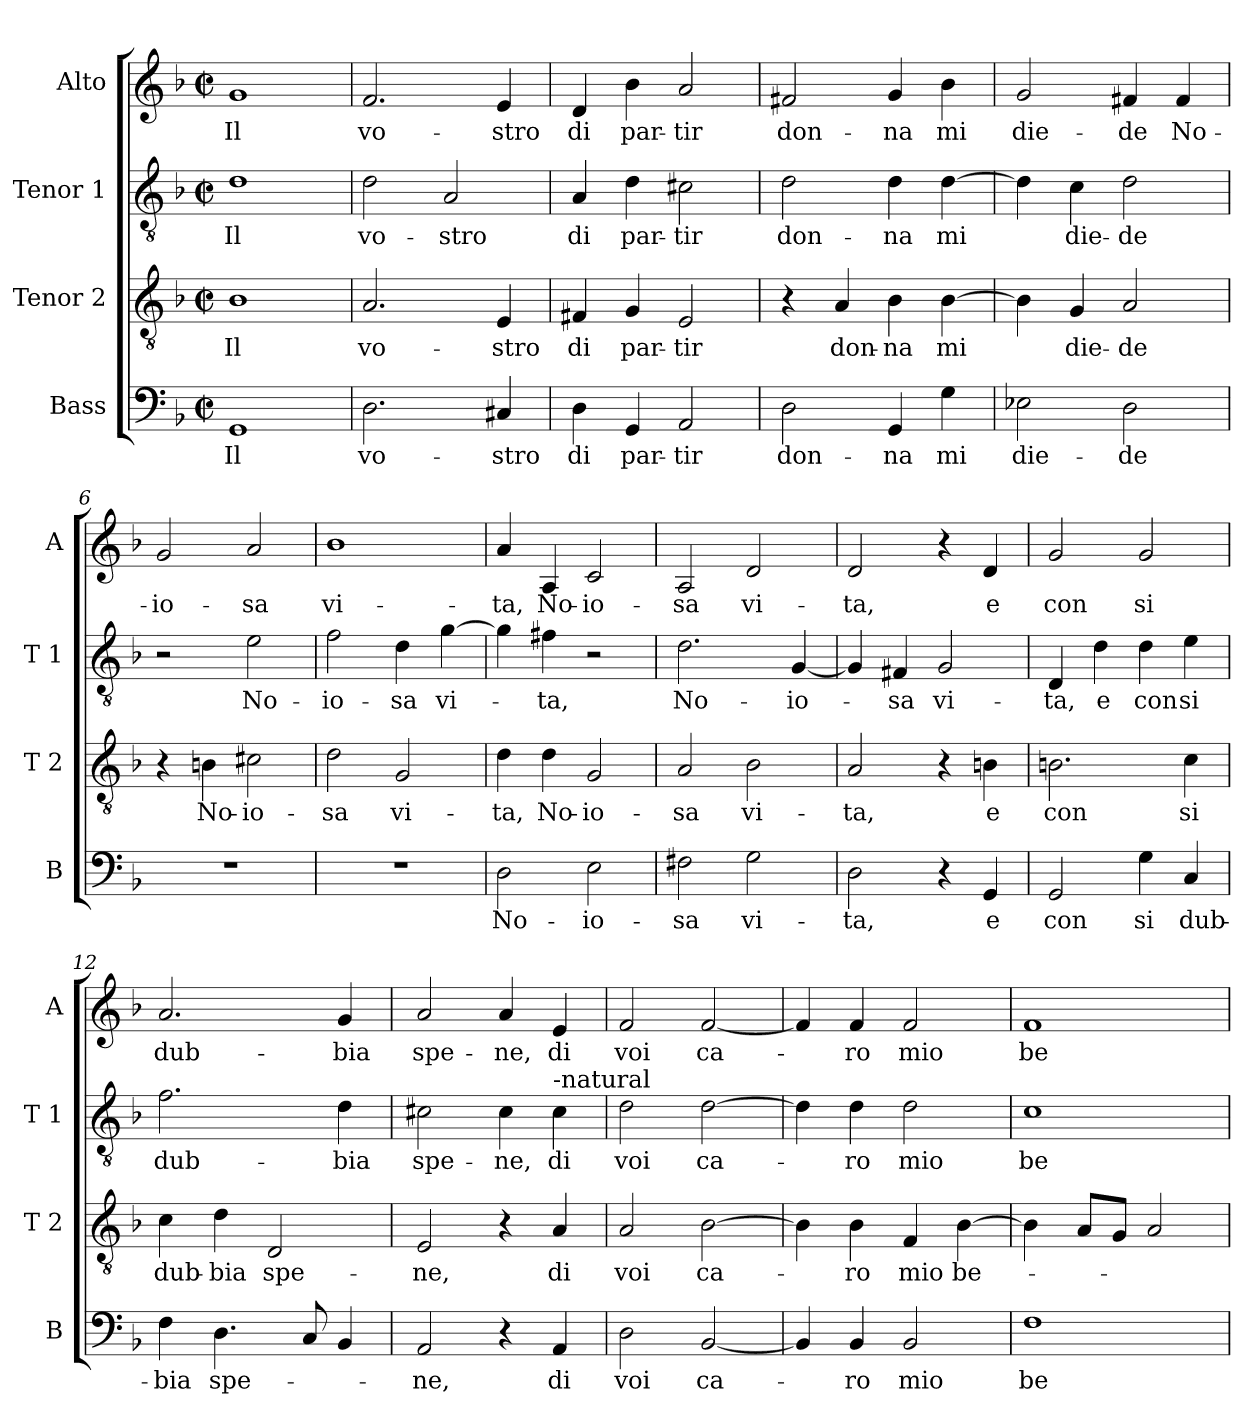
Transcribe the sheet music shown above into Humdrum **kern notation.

**kern	**text	**kern	**text	**kern	**text	**kern	**text
*part4	*part4	*part3	*part3	*part2	*part2	*part1	*part1
*staff4	*staff4	*staff3	*staff3	*staff2	*staff2	*staff1	*staff1
*I"Bass	*	*I"Tenor 2	*	*I"Tenor 1	*	*I"Alto	*
*I'B	*	*I'T 2	*	*I'T 1	*	*I'A	*
*clefF4	*	*clefGv2	*	*clefGv2	*	*clefG2	*
*k[b-]	*	*k[b-]	*	*k[b-]	*	*k[b-]	*
*F:	*	*F:	*	*F:	*	*F:	*
*M2/2	*	*M2/2	*	*M2/2	*	*M2/2	*
*met(c|)	*	*met(c|)	*	*met(c|)	*	*met(c|)	*
=1	=1	=1	=1	=1	=1	=1	=1
!	!LO:LY:b	!	!LO:LY:b	!	!LO:LY:b	!	!LO:LY:b
1GG	Il	1B-	Il	1d	Il	1g	Il
=2	=2	=2	=2	=2	=2	=2	=2
!	!LO:LY:b	!	!LO:LY:b	!	!LO:LY:b	!	!LO:LY:b
2.D\	vo-	2.A/	vo-	2d\	vo-	2.f/	vo-
!	!	!	!	!	!LO:LY:b	!	!
.	.	.	.	2A/	-stro	.	.
!	!LO:LY:b	!	!LO:LY:b	!	!	!	!LO:LY:b
4C#X/	-stro	4E/	-stro	.	.	4e/	-stro
=3	=3	=3	=3	=3	=3	=3	=3
!	!LO:LY:b	!	!LO:LY:b	!	!LO:LY:b	!	!LO:LY:b
4D\	di	4F#X/	di	4A/	di	4d/	di
!	!LO:LY:b	!	!LO:LY:b	!	!LO:LY:b	!	!LO:LY:b
4GG/	par-	4G/	par-	4d\	par-	4b-\	par-
!	!LO:LY:b	!	!LO:LY:b	!	!LO:LY:b	!	!LO:LY:b
2AA/	-tir	2E/	-tir	2c#X\	-tir	2a/	-tir
=4	=4	=4	=4	=4	=4	=4	=4
!	!LO:LY:b	!	!	!	!LO:LY:b	!	!LO:LY:b
2D\	don-	4r	.	2d\	don-	2f#X/	don-
!	!	!	!LO:LY:b	!	!	!	!
.	.	4A/	don-	.	.	.	.
!	!LO:LY:b	!	!LO:LY:b	!	!LO:LY:b	!	!LO:LY:b
4GG/	-na	4B-\	-na	4d\	-na	4g/	-na
!	!LO:LY:b	!	!LO:LY:b	!	!LO:LY:b	!	!LO:LY:b
4G\	mi	[4B-\	mi	[4d\	mi	4b-\	mi
=5	=5	=5	=5	=5	=5	=5	=5
!	!LO:LY:b	!	!	!	!	!	!LO:LY:b
2E-X\	die-	4B-\]	.	4d\]	.	2g/	die-
!	!	!	!LO:LY:b	!	!LO:LY:b	!	!
.	.	4G/	die-	4c\	die-	.	.
!	!LO:LY:b	!	!LO:LY:b	!	!LO:LY:b	!	!LO:LY:b
2D\	-de	2A/	-de	2d\	-de	4f#X/	-de
!	!	!	!	!	!	!	!LO:LY:b
.	.	.	.	.	.	4f#/	No-
!!LO:LB:g=z
=6	=6	=6	=6	=6	=6	=6	=6
!	!	!	!	!	!	!	!LO:LY:b
1r	.	4r	.	2r	.	2g/	-io-
!	!	!	!LO:LY:b	!	!	!	!
.	.	4Bn\	No-	.	.	.	.
!	!	!	!LO:LY:b	!	!LO:LY:b	!	!LO:LY:b
.	.	2c#X\	-io-	2e\	No-	2a/	-sa
=7	=7	=7	=7	=7	=7	=7	=7
!	!	!	!LO:LY:b	!	!LO:LY:b	!	!LO:LY:b
1r	.	2d\	-sa	2f\	-io-	1b-	vi-
!	!	!	!LO:LY:b	!	!LO:LY:b	!	!
.	.	2G/	vi-	4d\	-sa	.	.
!	!	!	!	!	!LO:LY:b	!	!
.	.	.	.	[4g\	vi-	.	.
=8	=8	=8	=8	=8	=8	=8	=8
!	!LO:LY:b	!	!LO:LY:b	!	!	!	!LO:LY:b
2D\	No-	4d\	-ta,	4g\]	.	4a/	-ta,
!	!	!	!LO:LY:b	!	!LO:LY:b	!	!LO:LY:b
.	.	4d\	No-	4f#X\	-ta,	4A/	No-
!	!LO:LY:b	!	!LO:LY:b	!	!	!	!LO:LY:b
2E\	-io-	2G/	-io-	2r	.	2c/	-io-
=9	=9	=9	=9	=9	=9	=9	=9
!	!LO:LY:b	!	!LO:LY:b	!	!LO:LY:b	!	!LO:LY:b
2F#X\	-sa	2A/	-sa	2.d\	No-	2A/	-sa
!	!LO:LY:b	!	!LO:LY:b	!	!	!	!LO:LY:b
2G\	vi-	2B-\	vi-	.	.	2d/	vi-
!	!	!	!	!	!LO:LY:b	!	!
.	.	.	.	[4G/	-io-	.	.
=10	=10	=10	=10	=10	=10	=10	=10
!	!LO:LY:b	!	!LO:LY:b	!	!	!	!LO:LY:b
2D\	-ta,	2A/	-ta,	4G/]	.	2d/	-ta,
!	!	!	!	!	!LO:LY:b	!	!
.	.	.	.	4F#X/	-sa	.	.
!	!	!	!	!	!LO:LY:b	!	!
4r	.	4r	.	2G/	vi-	4r	.
!	!LO:LY:b	!	!LO:LY:b	!	!	!	!LO:LY:b
4GG/	e	4Bn\	e	.	.	4d/	e
=11	=11	=11	=11	=11	=11	=11	=11
!	!LO:LY:b	!	!LO:LY:b	!	!LO:LY:b	!	!LO:LY:b
2GG/	con	2.Bn\	con	4D/	-ta,	2g/	con
!	!	!	!	!	!LO:LY:b	!	!
.	.	.	.	4d\	e	.	.
!	!LO:LY:b	!	!	!	!LO:LY:b	!	!LO:LY:b
4G\	si	.	.	4d\	con	2g/	si
!	!LO:LY:b	!	!LO:LY:b	!	!LO:LY:b	!	!
4C/	dub-	4c\	si	4e\	si	.	.
!!LO:LB:g=z
=12	=12	=12	=12	=12	=12	=12	=12
!	!LO:LY:b	!	!LO:LY:b	!	!LO:LY:b	!	!LO:LY:b
4F\	-bia	4c\	dub-	2.f\	dub-	2.a/	dub-
!	!LO:LY:b	!	!LO:LY:b	!	!	!	!
4.D\	spe-	4d\	-bia	.	.	.	.
!	!	!	!LO:LY:b	!	!	!	!
.	.	2D/	spe-	.	.	.	.
8C/	.	.	.	.	.	.	.
!	!	!	!	!	!LO:LY:b	!	!LO:LY:b
4BB-/	.	.	.	4d\	-bia	4g/	-bia
=13	=13	=13	=13	=13	=13	=13	=13
!	!LO:LY:b	!	!LO:LY:b	!	!LO:LY:b	!	!LO:LY:b
2AA/	-ne,	2E/	-ne,	2c#X\	spe-	2a/	spe-
!	!	!	!	!	!LO:LY:b	!	!LO:LY:b
4r	.	4r	.	4c#\	-ne,	4a/	-ne,
!	!	!	!	!LO:TX:a:t=-natural	!	!	!
!	!LO:LY:b	!	!LO:LY:b	!	!LO:LY:b	!	!LO:LY:b
4AA/	di	4A/	di	4c#\	di	4e/	di
=14	=14	=14	=14	=14	=14	=14	=14
!	!LO:LY:b	!	!LO:LY:b	!	!LO:LY:b	!	!LO:LY:b
2D\	voi	2A/	voi	2d\	voi	2f/	voi
!	!LO:LY:b	!	!LO:LY:b	!	!LO:LY:b	!	!LO:LY:b
[2BB-/	ca-	[2B-\	ca-	[2d\	ca-	[2f/	ca-
=15	=15	=15	=15	=15	=15	=15	=15
4BB-/]	.	4B-\]	.	4d\]	.	4f/]	.
!	!LO:LY:b	!	!LO:LY:b	!	!LO:LY:b	!	!LO:LY:b
4BB-/	-ro	4B-\	-ro	4d\	-ro	4f/	-ro
!	!LO:LY:b	!	!LO:LY:b	!	!LO:LY:b	!	!LO:LY:b
2BB-/	mio	4F/	mio	2d\	mio	2f/	mio
!	!	!	!LO:LY:b	!	!	!	!
.	.	[4B-\	be-	.	.	.	.
=16	=16	=16	=16	=16	=16	=16	=16
!	!LO:LY:b	!	!	!	!LO:LY:b	!	!LO:LY:b
1F	be-	4B-\]	.	1c	be-	1f	be-
.	.	8A/L	.	.	.	.	.
.	.	8G/J	.	.	.	.	.
.	.	2A/	.	.	.	.	.
=	=	=	=	=	=	=	=
*-	*-	*-	*-	*-	*-	*-	*-
